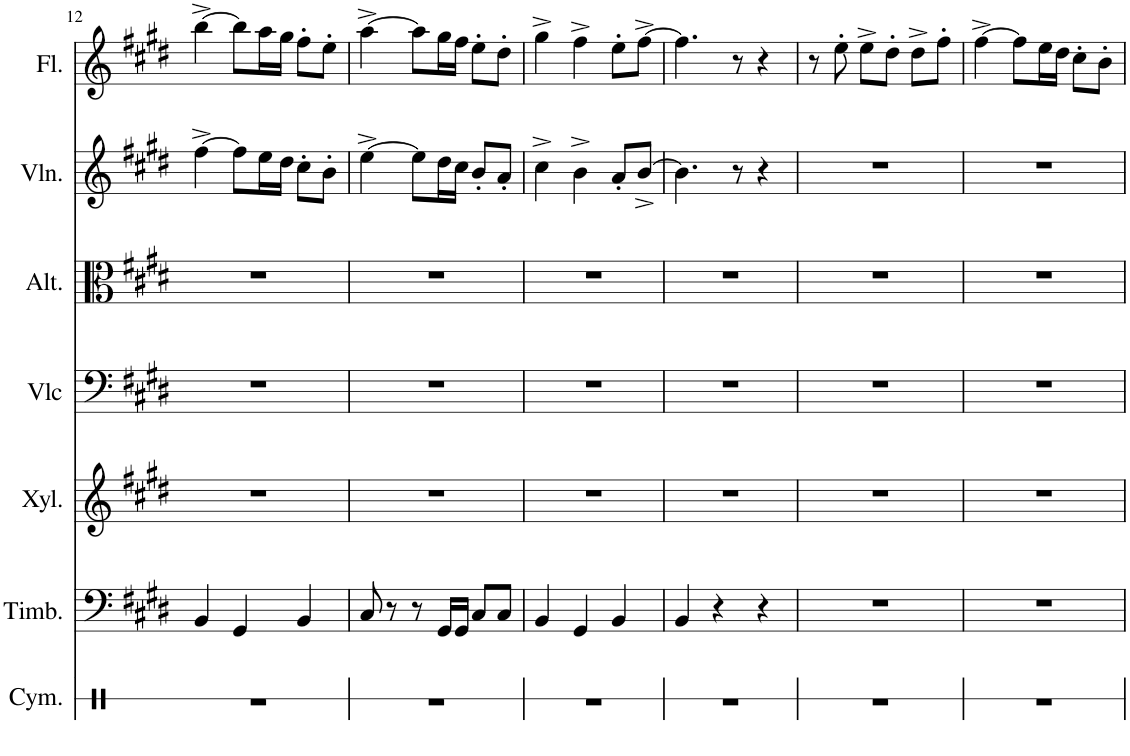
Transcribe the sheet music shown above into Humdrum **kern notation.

**kern	**kern	**kern	**kern	**kern	**kern	**kern
*part7	*part6	*part5	*part4	*part3	*part2	*part1
*staff7	*staff6	*staff5	*staff4	*staff3	*staff2	*staff1
*I"Cymbale	*I"Timbales	*I"Xylophone	*I"Violoncelle	*I"Alto	*I"Violon	*I"Flûte
*I'Cym.	*I'Timb.	*I'Xyl.	*I'Vlc	*I'Alt.	*I'Vln.	*I'Fl.
!!LO:PB:g=z
*clefX	*clefF4	*clefG2	*clefF4	*clefC3	*clefG2	*clefG2
*	*	*Trd-7c-12	*	*	*	*
*k[]	*k[f#c#g#d#]	*k[f#c#g#d#]	*k[f#c#g#d#]	*k[f#c#g#d#]	*k[f#c#g#d#]	*k[f#c#g#d#]
*M3/4	*M3/4	*M3/4	*M3/4	*M3/4	*M3/4	*M3/4
=12	=12	=12	=12	=12	=12	=12
2.r	4BB/	2.r	2.r	2.r	[4ff#^\	[4bb^\
.	4GG#/	.	.	.	8ff#\L]	8bb\L]
.	.	.	.	.	16ee\L	16aa\L
.	.	.	.	.	16dd#\JJ	16gg#\JJ
.	4BB/	.	.	.	8cc#'\L	8ff#'\L
.	.	.	.	.	8b'\J	8ee'\J
=13	=13	=13	=13	=13	=13	=13
2.r	8C#/	2.r	2.r	2.r	[4ee^\	[4aa^\
.	8r	.	.	.	.	.
.	8r	.	.	.	8ee\L]	8aa\L]
.	16GG#/LL	.	.	.	16dd#\L	16gg#\L
.	16GG#/JJ	.	.	.	16cc#\JJ	16ff#\JJ
.	8C#/L	.	.	.	8b'/L	8ee'\L
.	8C#/J	.	.	.	8a'/J	8dd#'\J
=14	=14	=14	=14	=14	=14	=14
2.r	4BB/	2.r	2.r	2.r	4cc#^\	4gg#^\
.	4GG#/	.	.	.	4b^\	4ff#^\
.	4BB/	.	.	.	8a'/L	8ee'\L
.	.	.	.	.	[8b^/J	[8ff#^\J
=15	=15	=15	=15	=15	=15	=15
2.r	4BB/	2.r	2.r	2.r	4.b\]	4.ff#\]
.	4r	.	.	.	.	.
.	.	.	.	.	8r	8r
.	4r	.	.	.	4r	4r
=16	=16	=16	=16	=16	=16	=16
2.r	2.r	2.r	2.r	2.r	2.r	8r
.	.	.	.	.	.	8ee'\
.	.	.	.	.	.	8ee^\L
.	.	.	.	.	.	8dd#'\J
.	.	.	.	.	.	8dd#^\L
.	.	.	.	.	.	8ff#'\J
=17	=17	=17	=17	=17	=17	=17
2.r	2.r	2.r	2.r	2.r	2.r	[4ff#^\
.	.	.	.	.	.	8ff#\L]
.	.	.	.	.	.	16ee\L
.	.	.	.	.	.	16dd#\JJ
.	.	.	.	.	.	8cc#'\L
.	.	.	.	.	.	8b'\J
=	=	=	=	=	=	=
*-	*-	*-	*-	*-	*-	*-
